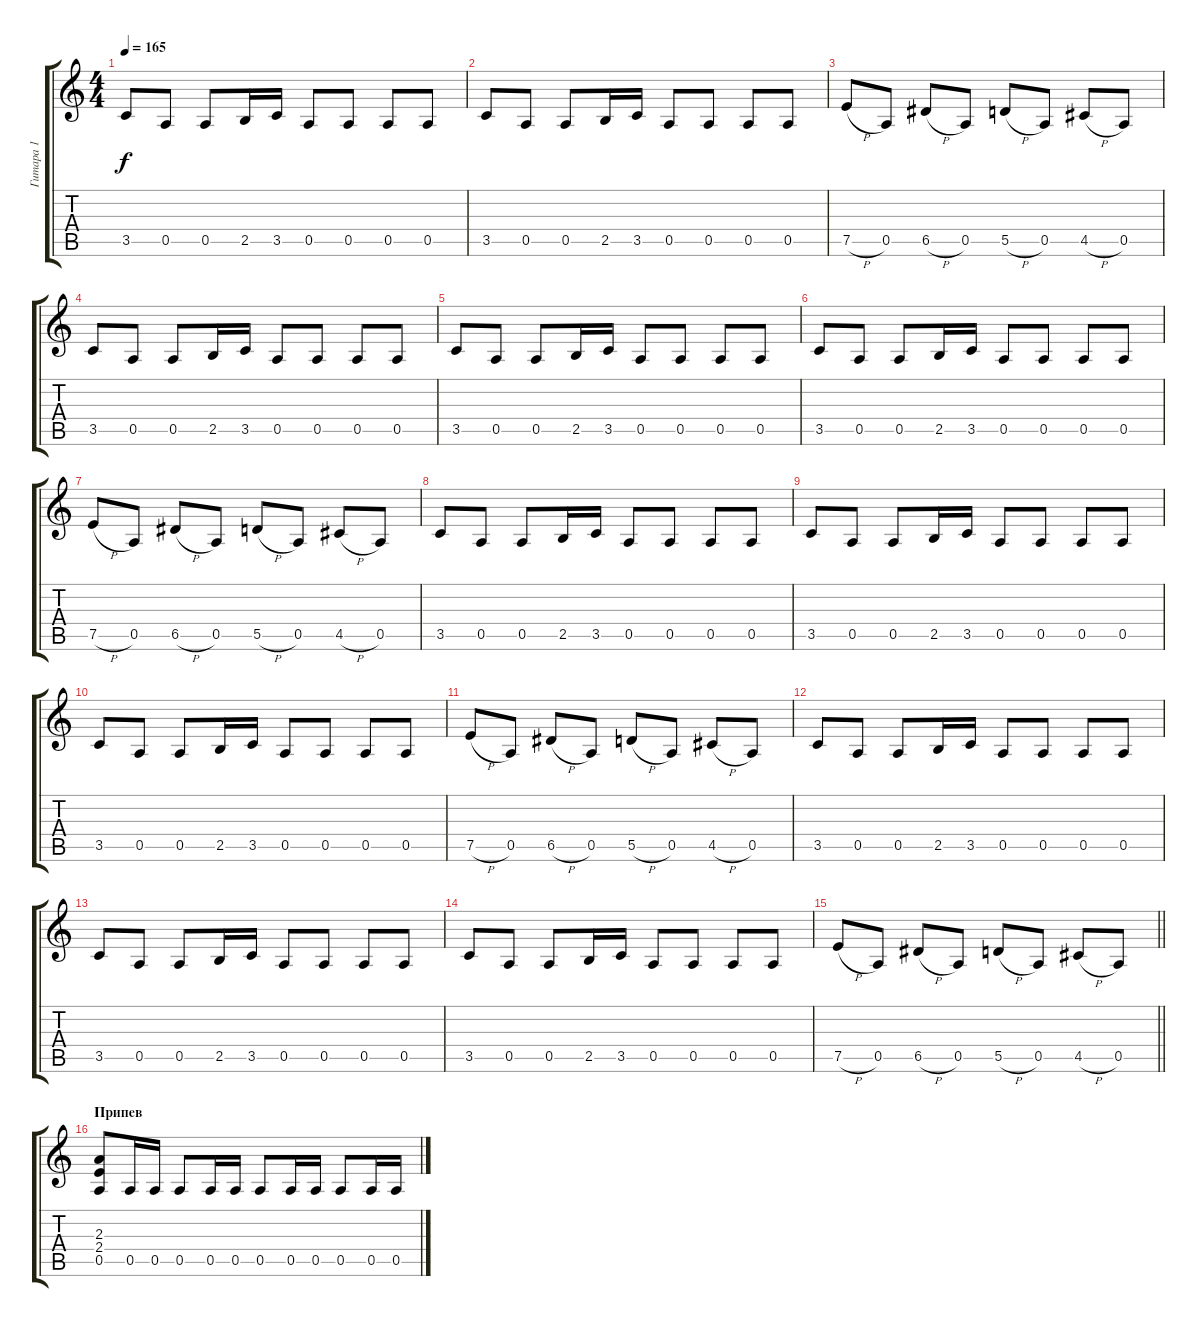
\track ("Гитара 1" "Гитара 1") {instrument distortionguitar}
\staff {score tabs}
\tuning (E4 B3 G3 D3 A2 E2) {hide}
\ts (4 4)
\tempo 165
\clef g2
\ks c
3.5.8{dy f} 0.5.8 0.5.8 2.5.16 3.5.16 0.5.8 0.5.8 0.5.8 0.5.8 |
3.5.8 0.5.8 0.5.8 2.5.16 3.5.16 0.5.8 0.5.8 0.5.8 0.5.8 |
7.5{h}.8 0.5.8 6.5{h}.8 0.5.8 5.5{h}.8 0.5.8 4.5{h}.8 0.5.8 |
3.5.8 0.5.8 0.5.8 2.5.16 3.5.16 0.5.8 0.5.8 0.5.8 0.5.8 |
3.5.8 0.5.8 0.5.8 2.5.16 3.5.16 0.5.8 0.5.8 0.5.8 0.5.8 |
3.5.8 0.5.8 0.5.8 2.5.16 3.5.16 0.5.8 0.5.8 0.5.8 0.5.8 |
7.5{h}.8 0.5.8 6.5{h}.8 0.5.8 5.5{h}.8 0.5.8 4.5{h}.8 0.5.8 |
3.5.8 0.5.8 0.5.8 2.5.16 3.5.16 0.5.8 0.5.8 0.5.8 0.5.8 |
3.5.8 0.5.8 0.5.8 2.5.16 3.5.16 0.5.8 0.5.8 0.5.8 0.5.8 |
3.5.8 0.5.8 0.5.8 2.5.16 3.5.16 0.5.8 0.5.8 0.5.8 0.5.8 |
7.5{h}.8 0.5.8 6.5{h}.8 0.5.8 5.5{h}.8 0.5.8 4.5{h}.8 0.5.8 |
3.5.8 0.5.8 0.5.8 2.5.16 3.5.16 0.5.8 0.5.8 0.5.8 0.5.8 |
3.5.8 0.5.8 0.5.8 2.5.16 3.5.16 0.5.8 0.5.8 0.5.8 0.5.8 |
3.5.8 0.5.8 0.5.8 2.5.16 3.5.16 0.5.8 0.5.8 0.5.8 0.5.8 |
\barLineRight lightlight
7.5{h}.8 0.5.8 6.5{h}.8 0.5.8 5.5{h}.8 0.5.8 4.5{h}.8 0.5.8 |
\section ("" "Припев")
(2.3 2.4 0.5).8{balance 16} 0.5.16 0.5.16 0.5.8 0.5.16 0.5.16 0.5.8 0.5.16 0.5.16 0.5.8 0.5.16 0.5.16
